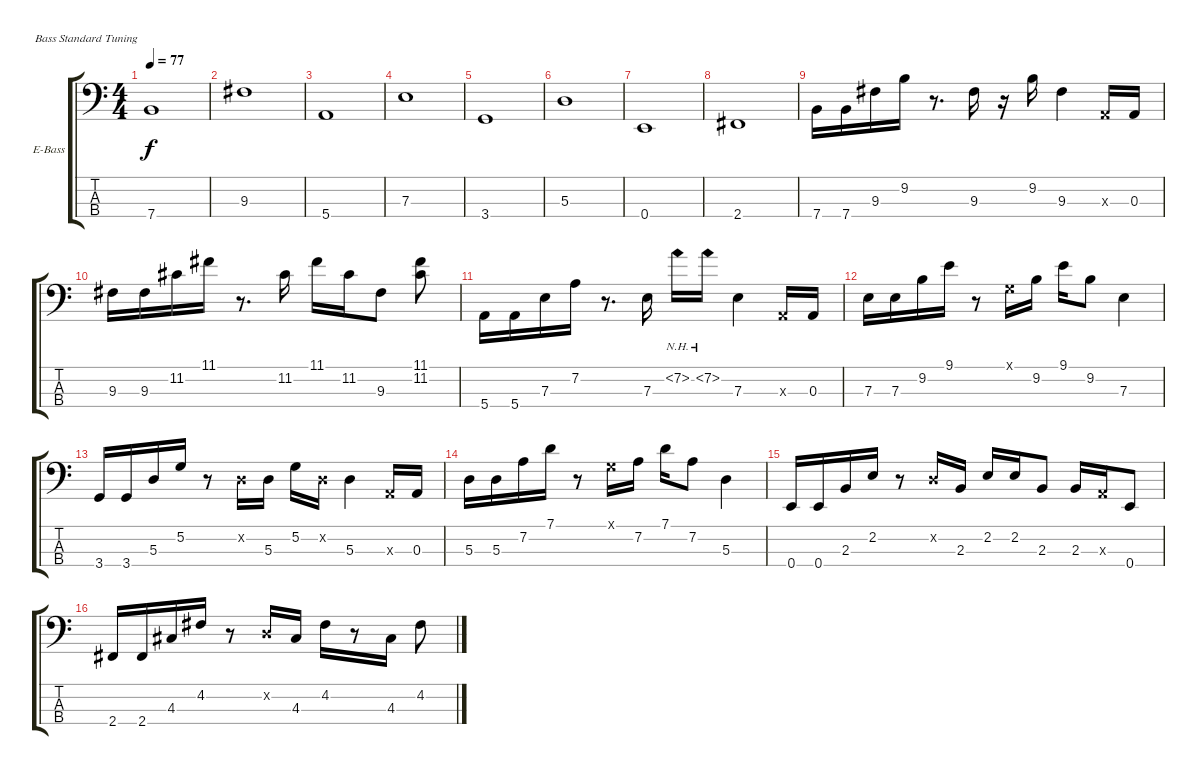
\defaultSystemsLayout 4
\bracketExtendMode groupsimilarinstruments
\firstSystemTrackNameOrientation horizontal
\otherSystemsTrackNameOrientation horizontal
\track ("Electric Bass" "E-Bass") {instrument electricbassfinger}
\staff {score tabs}
\tuning (G2 D2 A1 E1)
\ts (4 4)
\tempo 77
\clef f4
\scale
0.333333
\ks c
7.4.1{dy f} |
\scale
0.333333 9.3.1 |
\scale
0.333333 5.4.1 |
\scale
0.333333 7.3.1 |
\scale
0.333333 3.4.1 |
\scale
0.333333 5.3.1 |
\scale
0.333333 0.4.1 |
\scale
0.333333 2.4.1 |
\scale
0.333333 7.4.16 7.4.16 9.3.16 9.2.16 r.8{d} 9.3.16 r.16 9.2.16 9.3.4 0.3{x}.16 0.3.16 |
\scale
0.333333 9.3.16 9.3.16 11.2.16 11.1.16 r.8{d} 11.2.16 11.1.16 11.2.16 9.3.8 (11.1 11.2).8 |
\scale
0.333333 5.4.16 5.4.16 7.3.16 7.2.16 r.8{d} 7.3.16 7.2{nh}.16 7.2{nh}.16 7.3.4 0.3{x}.16 0.3.16 |
\scale
0.333333 7.3.16 7.3.16 9.2.16 9.1.16 r.8 0.1{x}.16 9.2.16 9.1.16 9.2.8 7.3.4 |
\scale
0.333333 3.4.16 3.4.16 5.3.16 5.2.16 r.8 0.2{x}.16 5.3.16 5.2.16 0.2{x}.16 5.3.4 0.3{x}.16 0.3.16 |
\scale
0.333333 5.3.16 5.3.16 7.2.16 7.1.16 r.8 0.1{x}.16 7.2.16 7.1.16 7.2.8 5.3.4 |
\scale
0.333333 0.4.16 0.4.16 2.3.16 2.2.16 r.8 0.2{x}.16 2.3.16 2.2.16 2.2.16 2.3.8 2.3.16 0.3{x}.16 0.4.8 |
\scale
0.333333 2.4.16 2.4.16 4.3.16 4.2.16 r.8 0.2{x}.16 4.3.16 4.2.16 r.8 4.3.16 4.2.8
